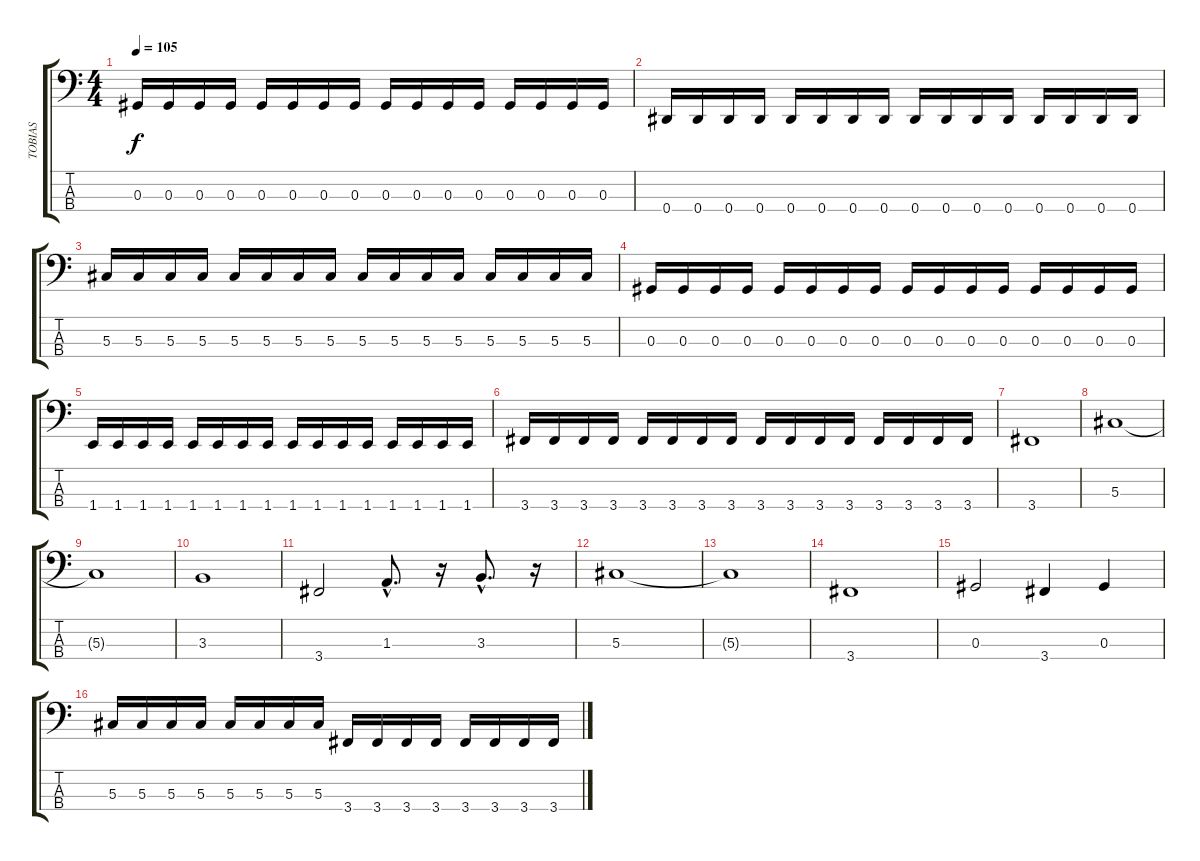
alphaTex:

\track ("TOBIAS" "TOBIAS") {instrument electricbassfinger}
\staff {score tabs}
\tuning (Gb2 Db2 Ab1 Eb1) {hide}
\ts (4 4)
\tempo 105
\clef f4
\ks c
0.3.16{dy f} 0.3.16 0.3.16 0.3.16 0.3.16 0.3.16 0.3.16 0.3.16 0.3.16 0.3.16 0.3.16 0.3.16 0.3.16 0.3.16 0.3.16 0.3.16 |
0.4.16 0.4.16 0.4.16 0.4.16 0.4.16 0.4.16 0.4.16 0.4.16 0.4.16 0.4.16 0.4.16 0.4.16 0.4.16 0.4.16 0.4.16 0.4.16 |
5.3.16 5.3.16 5.3.16 5.3.16 5.3.16 5.3.16 5.3.16 5.3.16 5.3.16 5.3.16 5.3.16 5.3.16 5.3.16 5.3.16 5.3.16 5.3.16 |
0.3.16 0.3.16 0.3.16 0.3.16 0.3.16 0.3.16 0.3.16 0.3.16 0.3.16 0.3.16 0.3.16 0.3.16 0.3.16 0.3.16 0.3.16 0.3.16 |
1.4.16 1.4.16 1.4.16 1.4.16 1.4.16 1.4.16 1.4.16 1.4.16 1.4.16 1.4.16 1.4.16 1.4.16 1.4.16 1.4.16 1.4.16 1.4.16 |
3.4.16 3.4.16 3.4.16 3.4.16 3.4.16 3.4.16 3.4.16 3.4.16 3.4.16 3.4.16 3.4.16 3.4.16 3.4.16 3.4.16 3.4.16 3.4.16 |
3.4.1 |
5.3.1 |
5.3{t}.1 |
3.3.1 |
3.4.2 1.3{hac}.8{d} r.16 3.3{hac}.8{d} r.16 |
5.3.1 |
5.3{t}.1 |
3.4.1 |
0.3.2 3.4.4 0.3.4 |
5.3.16 5.3.16 5.3.16 5.3.16 5.3.16 5.3.16 5.3.16 5.3.16 3.4.16 3.4.16 3.4.16 3.4.16 3.4.16 3.4.16 3.4.16 3.4.16
